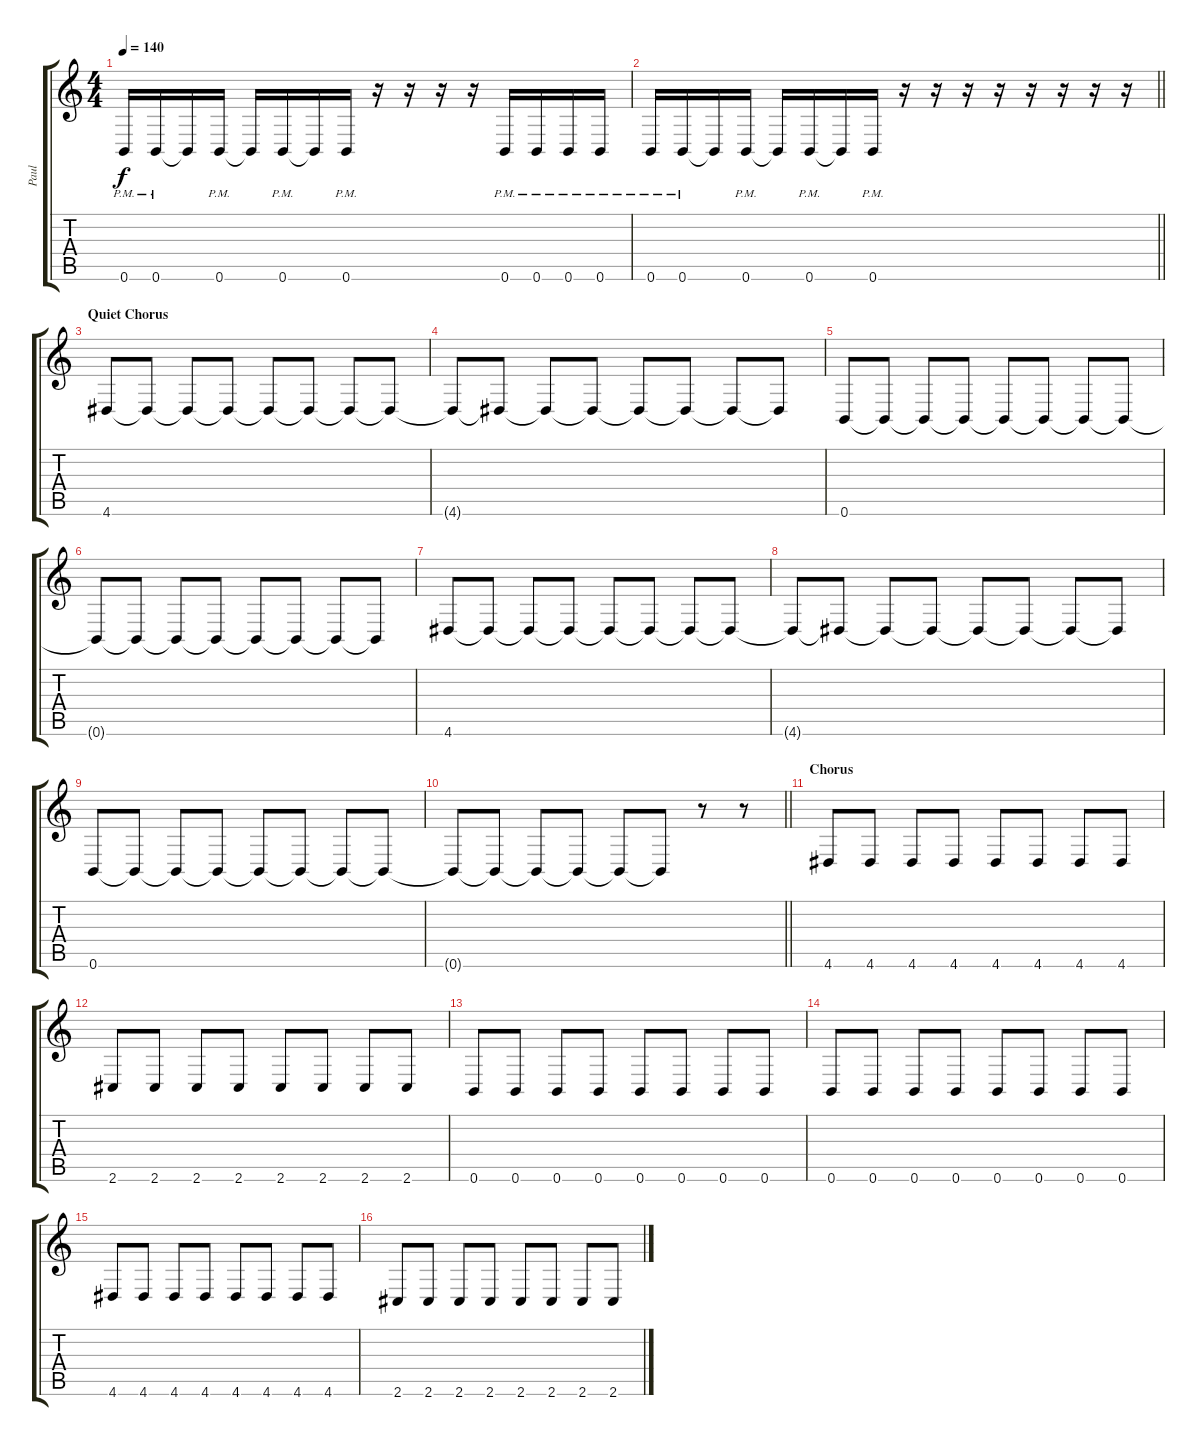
\track ("Paul" "Paul") {instrument electricbassfinger}
\staff {score tabs}
\tuning (Db4 Ab3 E3 B2 Gb2 B1) {hide}
\ts (4 4)
\tempo 140
\clef g2
\ks c
0.6{pm}.16{dy f} 0.6{pm}.16 0.6{t}.16 0.6{pm}.16 0.6{t}.16 0.6{pm}.16 0.6{t}.16 0.6{pm}.16 r.16 r.16 r.16 r.16 0.6{pm}.16 0.6{pm}.16 0.6{pm}.16 0.6{pm}.16 |
\barLineRight lightlight
0.6{pm}.16 0.6{pm}.16 0.6{t}.16 0.6{pm}.16 0.6{t}.16 0.6{pm}.16 0.6{t}.16 0.6{pm}.16 r.16 r.16 r.16 r.16 r.16 r.16 r.16 r.16 |
\section ("" "Quiet Chorus")
4.6.8 4.6{t}.8 4.6{t}.8 4.6{t}.8 4.6{t}.8 4.6{t}.8 4.6{t}.8 4.6{t}.8 |
4.6{t}.8 4.6{t}.8 4.6{t}.8 4.6{t}.8 4.6{t}.8 4.6{t}.8 4.6{t}.8 4.6{t}.8 |
0.6.8 0.6{t}.8 0.6{t}.8 0.6{t}.8 0.6{t}.8 0.6{t}.8 0.6{t}.8 0.6{t}.8 |
0.6{t}.8 0.6{t}.8 0.6{t}.8 0.6{t}.8 0.6{t}.8 0.6{t}.8 0.6{t}.8 0.6{t}.8 |
4.6.8 4.6{t}.8 4.6{t}.8 4.6{t}.8 4.6{t}.8 4.6{t}.8 4.6{t}.8 4.6{t}.8 |
4.6{t}.8 4.6{t}.8 4.6{t}.8 4.6{t}.8 4.6{t}.8 4.6{t}.8 4.6{t}.8 4.6{t}.8 |
0.6.8{volume 0} 0.6{t}.8 0.6{t}.8 0.6{t}.8 0.6{t}.8 0.6{t}.8 0.6{t}.8 0.6{t}.8 |
\barLineRight lightlight
0.6{t}.8 0.6{t}.8 0.6{t}.8 0.6{t}.8 0.6{t}.8 0.6{t}.8 r.8 r.8 |
\section ("" "Chorus")
4.6.8 4.6.8 4.6.8 4.6.8 4.6.8 4.6.8 4.6.8 4.6.8 |
2.6.8 2.6.8 2.6.8 2.6.8 2.6.8 2.6.8 2.6.8 2.6.8 |
0.6.8 0.6.8 0.6.8 0.6.8 0.6.8 0.6.8 0.6.8 0.6.8 |
0.6.8 0.6.8 0.6.8 0.6.8 0.6.8 0.6.8 0.6.8 0.6.8 |
4.6.8 4.6.8 4.6.8 4.6.8 4.6.8 4.6.8 4.6.8 4.6.8 |
2.6.8 2.6.8 2.6.8 2.6.8 2.6.8 2.6.8 2.6.8 2.6.8
